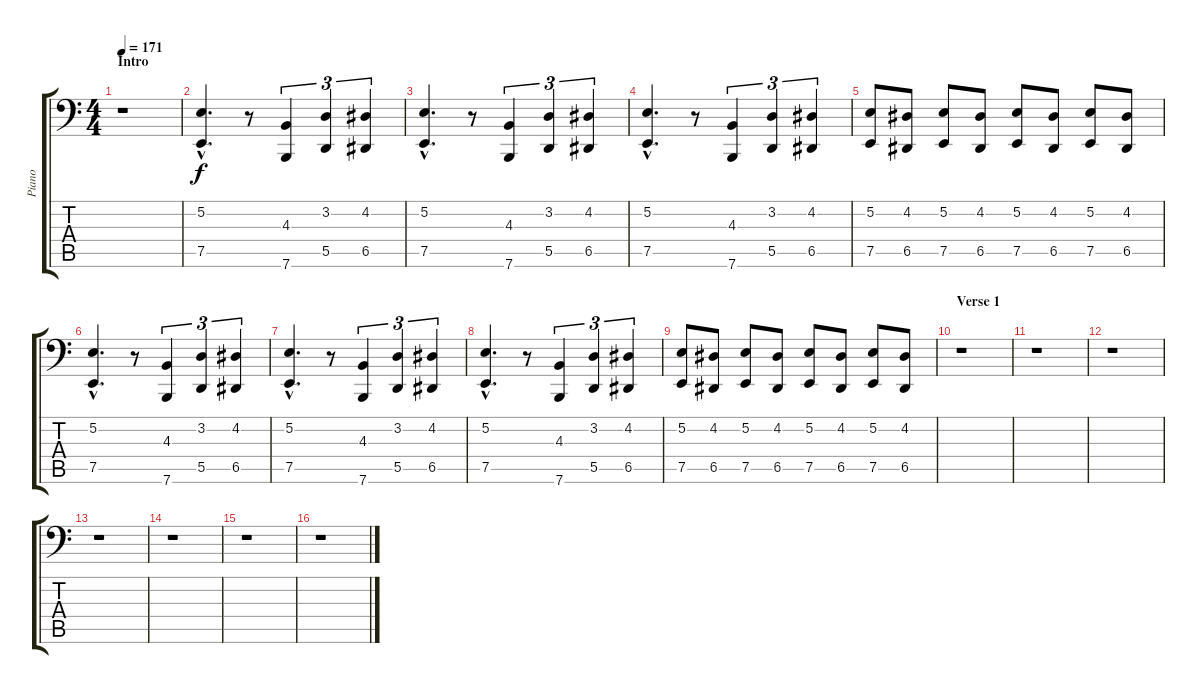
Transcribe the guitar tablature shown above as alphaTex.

\track ("Piano" "Piano") {instrument electricgrandpiano}
\staff {score tabs}
\tuning (E3 B2 G2 D2 A1 E1) {hide}
\ts (4 4)
\section ("" "Intro")
\tempo 171
\clef f4
\ks c
r.1{dy f instrument electricgrandpiano} |
(5.2{hac} 7.5{hac}).4{d} r.8 (4.3 7.6).4{tu (3 2)} (3.2 5.5).4{tu (3 2)} (4.2 6.5).4{tu (3 2)} |
(5.2{hac} 7.5{hac}).4{d} r.8 (4.3 7.6).4{tu (3 2)} (3.2 5.5).4{tu (3 2)} (4.2 6.5).4{tu (3 2)} |
(5.2{hac} 7.5{hac}).4{d} r.8 (4.3 7.6).4{tu (3 2)} (3.2 5.5).4{tu (3 2)} (4.2 6.5).4{tu (3 2)} |
(5.2 7.5).8 (4.2 6.5).8 (5.2 7.5).8 (4.2 6.5).8 (5.2 7.5).8 (4.2 6.5).8 (5.2 7.5).8 (4.2 6.5).8 |
(5.2{hac} 7.5{hac}).4{d} r.8 (4.3 7.6).4{tu (3 2)} (3.2 5.5).4{tu (3 2)} (4.2 6.5).4{tu (3 2)} |
(5.2{hac} 7.5{hac}).4{d} r.8 (4.3 7.6).4{tu (3 2)} (3.2 5.5).4{tu (3 2)} (4.2 6.5).4{tu (3 2)} |
(5.2{hac} 7.5{hac}).4{d} r.8 (4.3 7.6).4{tu (3 2)} (3.2 5.5).4{tu (3 2)} (4.2 6.5).4{tu (3 2)} |
(5.2 7.5).8 (4.2 6.5).8 (5.2 7.5).8 (4.2 6.5).8 (5.2 7.5).8 (4.2 6.5).8 (5.2 7.5).8 (4.2 6.5).8 |
\section ("" "Verse 1")
r.1 |
r.1 |
r.1 |
r.1 |
r.1 |
r.1 |
r.1
